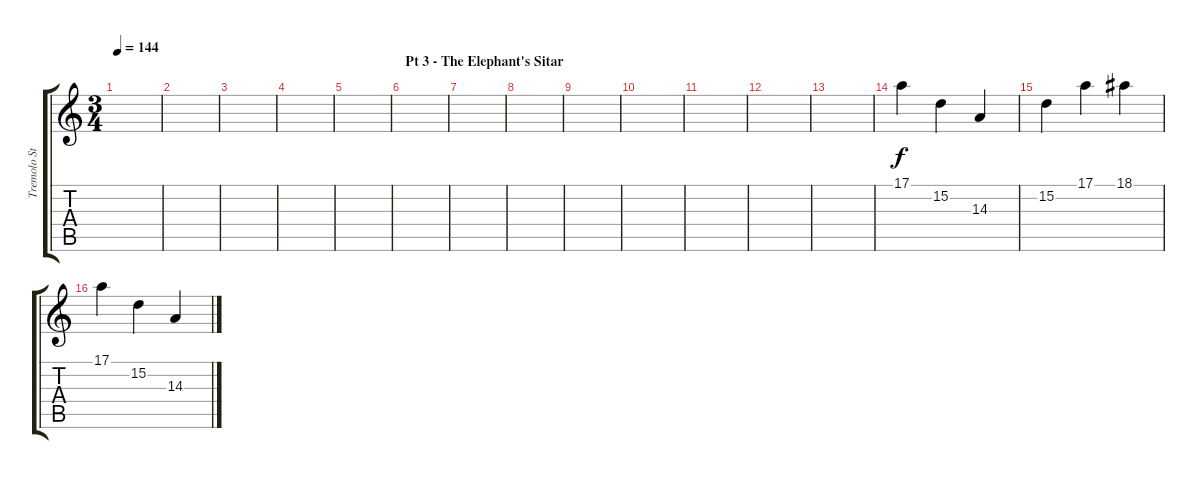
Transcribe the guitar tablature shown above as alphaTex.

\track ("Tremolo Strings" "Tremolo St") {instrument tremolostrings}
\staff {score tabs}
\tuning (E4 B3 G3 D3 A2 E2) {hide}
\ts (3 4)
\tempo 144
\clef g2
\ks c
|
|
|
|
|
\section ("" "Pt 3 - The Elephant's Sitar")
|
|
|
|
|
|
|
|
17.1.4 15.2.4 14.3.4 |
15.2.4 17.1.4 18.1.4 |
17.1.4 15.2.4 14.3.4
